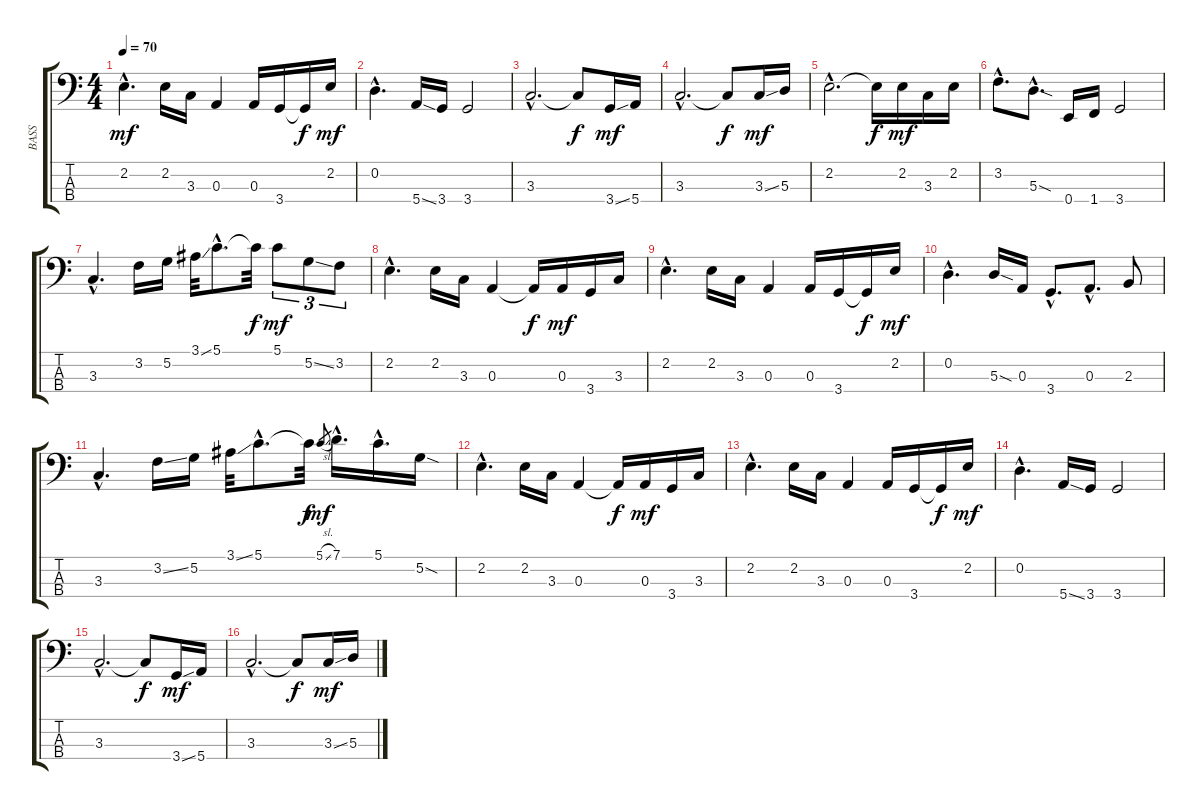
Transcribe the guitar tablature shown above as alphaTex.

\track ("BASS" "BASS") {instrument electricbassfinger}
\staff {score tabs}
\tuning (G2 D2 A1 E1) {hide}
\ts (4 4)
\tempo 70
\clef f4
\ks c
2.2{hac}.4{d dy mf} 2.2.16 3.3.16 0.3.4 0.3.16 3.4.16 3.4{t}.16{dy f} 2.2.16{dy mf} |
0.2{hac}.4{d} 5.4{ss}.16 3.4.16 3.4.2 |
3.3{hac}.2{d} 3.3{t}.8{dy f} 3.4{ss}.16{dy mf} 5.4.16 |
3.3{hac}.2{d} 3.3{t}.8{dy f} 3.3{ss}.16{dy mf} 5.3.16 |
2.2{hac}.2{d} 2.2{t}.16{dy f} 2.2.16{dy mf} 3.3.16 2.2.16 |
3.2{hac}.8{d} 5.3{sod hac}.8{d} 0.4.16 1.4.16 3.4.2 |
3.3{hac}.4{d} 3.2.16 5.2.16 3.1{ss}.32 5.1{hac}.8{d} 5.1{t}.32{dy f} 5.1.8{tu (3 2) dy mf} 5.2{ss}.8{tu (3 2)} 3.2.8{tu (3 2)} |
2.2{hac}.4{d} 2.2.16 3.3.16 0.3.4 0.3{t}.16{dy f} 0.3.16{dy mf} 3.4.16 3.3.16 |
2.2{hac}.4{d} 2.2.16 3.3.16 0.3.4 0.3.16 3.4.16 3.4{t}.16{dy f} 2.2.16{dy mf} |
0.2{hac}.4{d} 5.3{sod}.16 0.3.16 3.4{hac}.8{d} 0.3{hac}.8{d} 2.3.8 |
3.3{hac}.4{d} 3.2{ss}.16 5.2.16 3.1{ss}.32 5.1{hac}.8{d} 5.1{t}.32{dy f} 5.1{sl}.8{gr dy mf} 7.1{hac}.16{d} 5.1{hac}.16{d} 5.2{sod}.16 |
2.2{hac}.4{d} 2.2.16 3.3.16 0.3.4 0.3{t}.16{dy f} 0.3.16{dy mf} 3.4.16 3.3.16 |
2.2{hac}.4{d} 2.2.16 3.3.16 0.3.4 0.3.16 3.4.16 3.4{t}.16{dy f} 2.2.16{dy mf} |
0.2{hac}.4{d} 5.4{ss}.16 3.4.16 3.4.2 |
3.3{hac}.2{d} 3.3{t}.8{dy f} 3.4{ss}.16{dy mf} 5.4.16 |
3.3{hac}.2{d} 3.3{t}.8{dy f} 3.3{ss}.16{dy mf} 5.3.16
